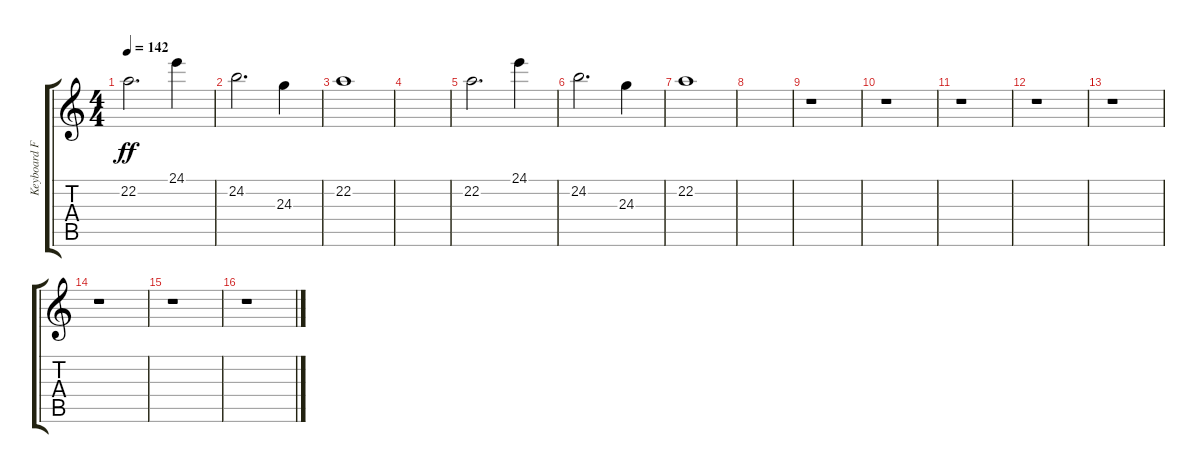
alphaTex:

\track ("Keyboard FX" "Keyboard F") {instrument electricgrandpiano}
\staff {score tabs}
\tuning (E4 B3 G3 D3 A2 E2) {hide}
\ts (4 4)
\tempo 142
\clef g2
\ks c
22.2.2{d dy ff} 24.1.4 |
24.2.2{d} 24.3.4 |
22.2.1 |
|
22.2.2{d} 24.1.4 |
24.2.2{d} 24.3.4 |
22.2.1 |
|
r.1 |
r.1 |
r.1 |
r.1 |
r.1 |
r.1 |
r.1 |
r.1
